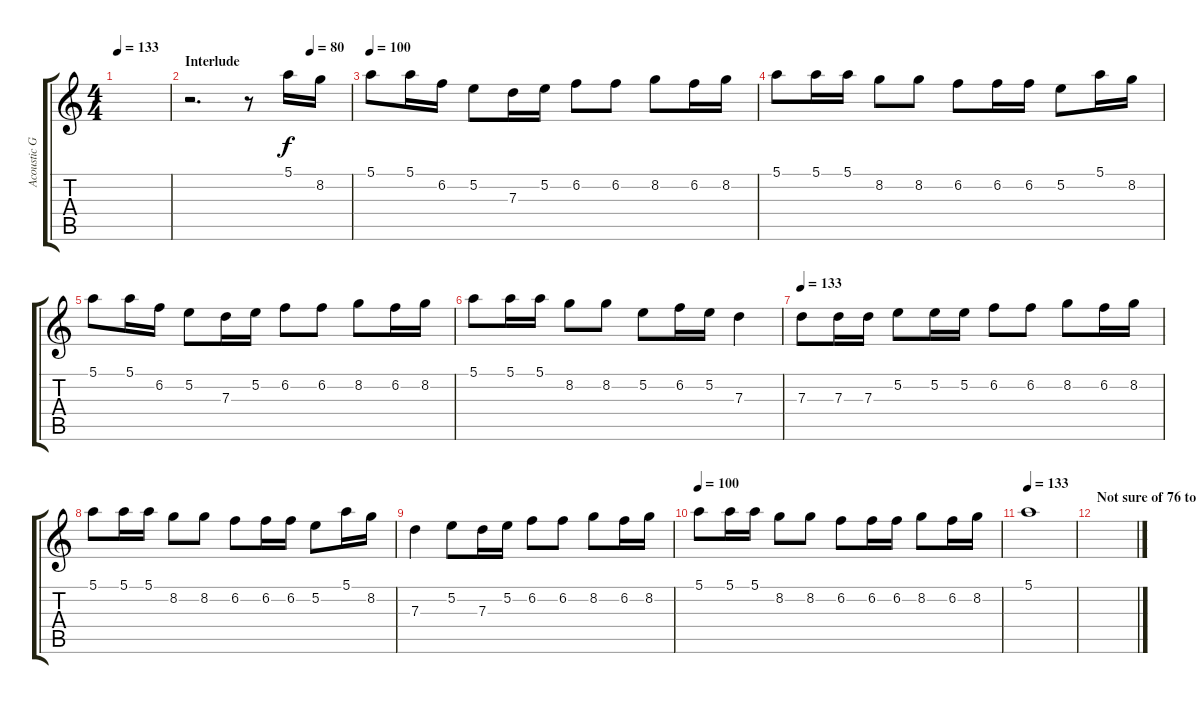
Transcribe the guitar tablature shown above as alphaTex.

\track ("Acoustic Guitar I" "Acoustic G") {instrument acousticguitarsteel}
\staff {score tabs}
\tuning (E4 B3 G3 D3 A2 E2) {hide}
\ts (4 4)
\tempo 133
\clef g2
\ks c
|
\section ("" "Interlude")
\tempo (80 0.75)
r.2{d} r.8 5.1.16 8.2.16 |
\tempo 100
5.1.8 5.1.16 6.2.16 5.2.8 7.3.16 5.2.16 6.2.8 6.2.8 8.2.8 6.2.16 8.2.16 |
5.1.8 5.1.16 5.1.16 8.2.8 8.2.8 6.2.8 6.2.16 6.2.16 5.2.8 5.1.16 8.2.16 |
5.1.8 5.1.16 6.2.16 5.2.8 7.3.16 5.2.16 6.2.8 6.2.8 8.2.8 6.2.16 8.2.16 |
5.1.8 5.1.16 5.1.16 8.2.8 8.2.8 5.2.8 6.2.16 5.2.16 7.3.4 |
\tempo 133
7.3.8 7.3.16 7.3.16 5.2.8 5.2.16 5.2.16 6.2.8 6.2.8 8.2.8 6.2.16 8.2.16 |
5.1.8 5.1.16 5.1.16 8.2.8 8.2.8 6.2.8 6.2.16 6.2.16 5.2.8 5.1.16 8.2.16 |
7.3.4 5.2.8 7.3.16 5.2.16 6.2.8 6.2.8 8.2.8 6.2.16 8.2.16 |
\tempo 100
5.1.8 5.1.16 5.1.16 8.2.8 8.2.8 6.2.8 6.2.16 6.2.16 8.2.8 6.2.16 8.2.16 |
\tempo 133
5.1.1 |
\section ("" "Not sure of 76 to 105...")
